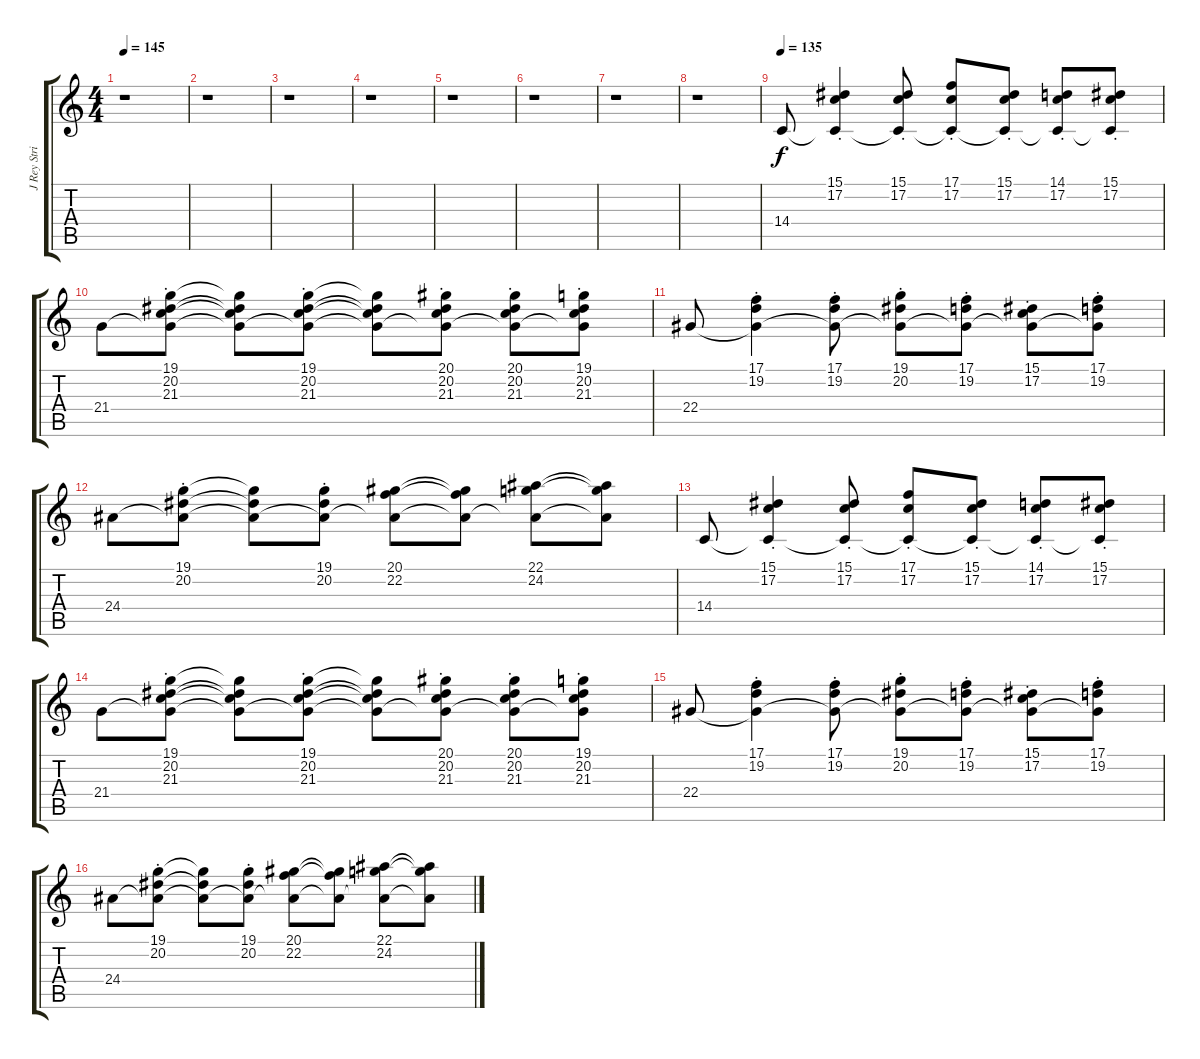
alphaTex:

\track ("J Rey Strings" "J Rey Stri") {instrument stringensemble1}
\staff {score tabs}
\tuning (C4 G3 Eb3 Bb2 F2 C2) {hide}
\ts (4 4)
\tempo 145
\clef g2
\ks c
r.1{dy f} |
r.1 |
r.1 |
r.1 |
r.1 |
r.1 |
r.1 |
r.1 |
\tempo 135
14.4.8 (15.1{st} 17.2{st} 14.4{t}).4 (15.1{st} 17.2{st} 14.4{t}).8 (17.1{st} 17.2{st} 14.4{t}).8 (15.1{st} 17.2{st} 14.4{t}).8 (14.1{st} 17.2{st} 14.4{t}).8 (15.1{st} 17.2{st} 14.4{t}).8 |
21.4.8 (19.1{st} 20.2{st} 21.3{st} 21.4{t}).8 (19.1{t} 20.2{t} 21.3{t} 21.4{t}).8 (19.1{st} 20.2{st} 21.3{st} 21.4{t}).8 (19.1{t} 20.2{t} 21.3{t} 21.4{t}).8 (20.1{st} 20.2{st} 21.3{st} 21.4{t}).8 (20.1{st} 20.2{st} 21.3{st} 21.4{t}).8 (19.1{st} 20.2{st} 21.3{st} 21.4{t}).8 |
22.4.8 (17.1{st} 19.2{st} 22.4{t}).4 (17.1{st} 19.2{st} 22.4{t}).8 (19.1{st} 20.2{st} 22.4{t}).8 (17.1{st} 19.2{st} 22.4{t}).8 (15.1{st} 17.2{st} 22.4{t}).8 (17.1{st} 19.2{st} 22.4{t}).8 |
24.4.8 (19.1{st} 20.2{st} 24.4{t}).8 (19.1{t} 20.2{t} 24.4{t}).8 (19.1{st} 20.2{st} 24.4{t}).8 (20.1 22.2 24.4{t}).8 (20.1{t} 22.2{t} 24.4{t}).8 (22.1 24.2 24.4{t}).8 (22.1{t} 24.2{t} 24.4{t}).8 |
14.4.8 (15.1{st} 17.2{st} 14.4{t}).4 (15.1{st} 17.2{st} 14.4{t}).8 (17.1{st} 17.2{st} 14.4{t}).8 (15.1{st} 17.2{st} 14.4{t}).8 (14.1{st} 17.2{st} 14.4{t}).8 (15.1{st} 17.2{st} 14.4{t}).8 |
21.4.8 (19.1{st} 20.2{st} 21.3{st} 21.4{t}).8 (19.1{t} 20.2{t} 21.3{t} 21.4{t}).8 (19.1{st} 20.2{st} 21.3{st} 21.4{t}).8 (19.1{t} 20.2{t} 21.3{t} 21.4{t}).8 (20.1{st} 20.2{st} 21.3{st} 21.4{t}).8 (20.1{st} 20.2{st} 21.3{st} 21.4{t}).8 (19.1{st} 20.2{st} 21.3{st} 21.4{t}).8 |
22.4.8 (17.1{st} 19.2{st} 22.4{t}).4 (17.1{st} 19.2{st} 22.4{t}).8 (19.1{st} 20.2{st} 22.4{t}).8 (17.1{st} 19.2{st} 22.4{t}).8 (15.1{st} 17.2{st} 22.4{t}).8 (17.1{st} 19.2{st} 22.4{t}).8 |
24.4.8 (19.1{st} 20.2{st} 24.4{t}).8 (19.1{t} 20.2{t} 24.4{t}).8 (19.1{st} 20.2{st} 24.4{t}).8 (20.1 22.2 24.4{t}).8 (20.1{t} 22.2{t} 24.4{t}).8 (22.1 24.2 24.4{t}).8 (22.1{t} 24.2{t} 24.4{t}).8
